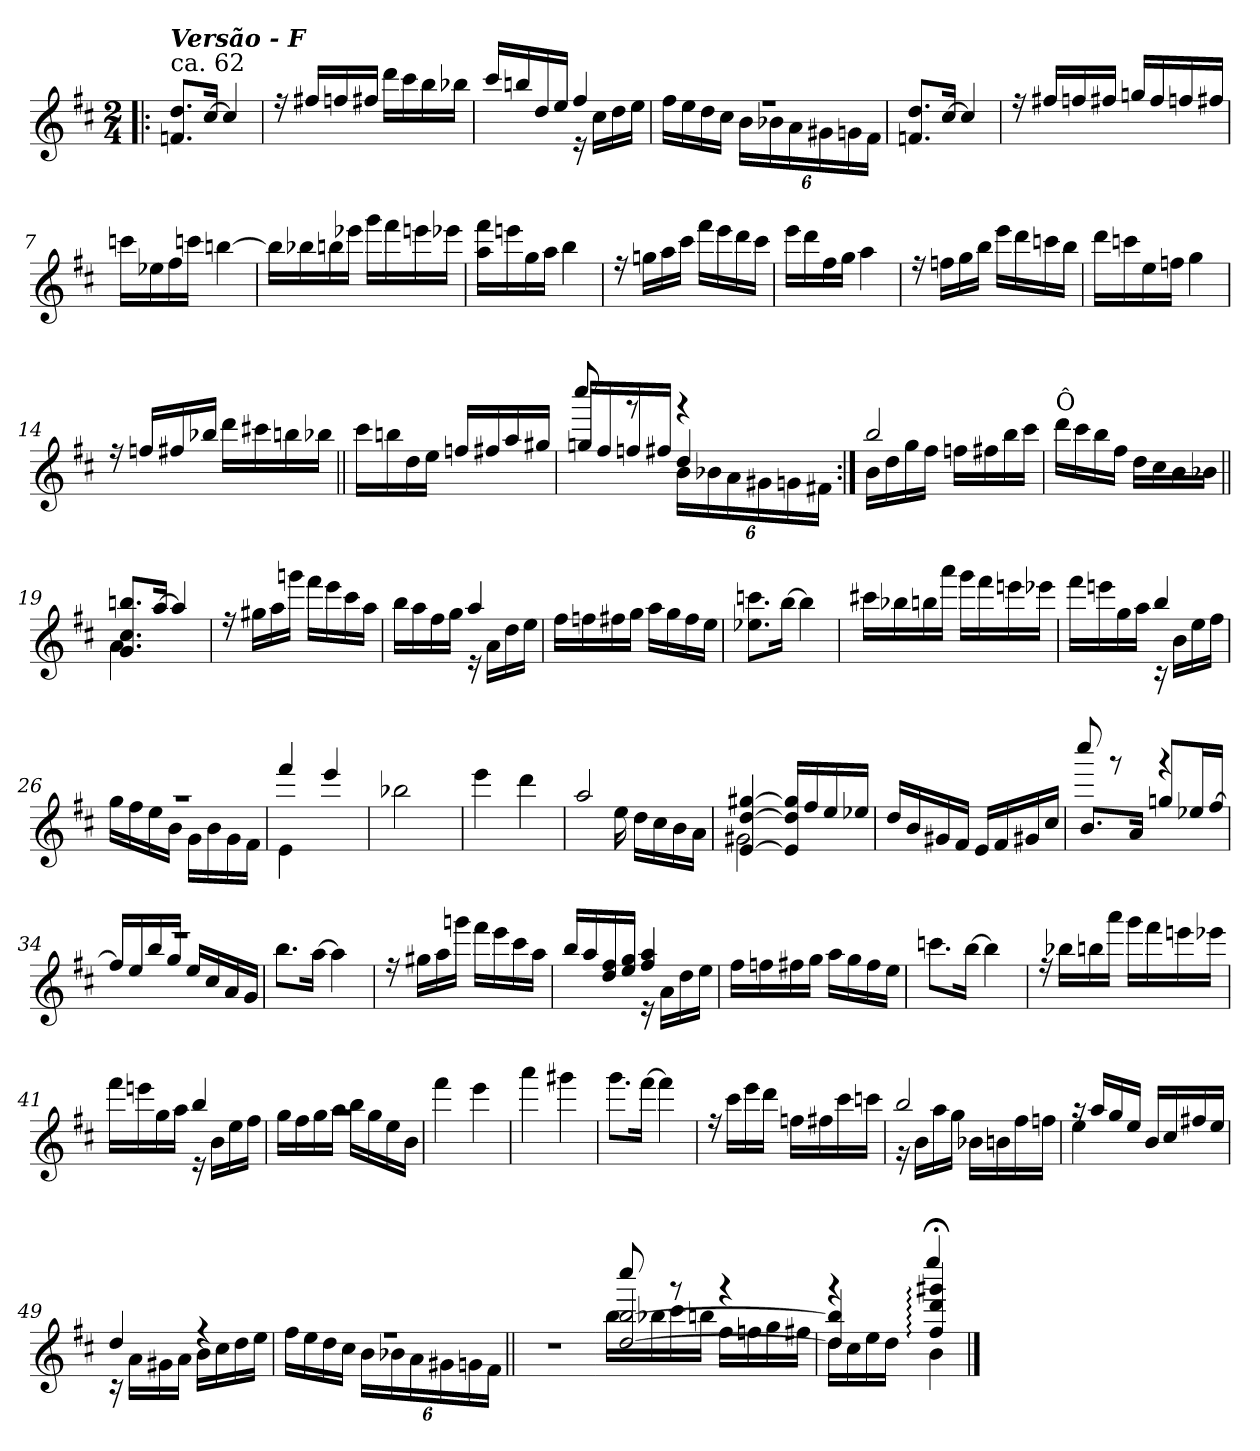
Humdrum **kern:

**kern
*part1
*staff1
*clefG2
*ITrd4c7
*k[f#]
*G:
*M2/4
=1!|:
*^
!LO:TX:a:t=ca. 62	!
!LO:TX:a:Bi:t=Versão - F	!
8.B-X/ 8.g/L	2ryy
[>16f#/Jk	.
4f#/]	.
=2	=2
16ree	2ryy
16bn/LL	.
16b-X/	.
16bn/JJ	.
16gg\LL	.
16ff#\	.
16ee\	.
16ee-X\JJ	.
=3	=3
*	*^
16ff#/LL	4ryy	2ryy
16een/	.	.
16g/	.	.
16a/JJ	.	.
4b/	16rd	.
.	16f#!\LL	.
.	16g!\	.
.	16a!\JJ	.
=4	=4	=4
2rff	16b!\LL	2ryy
.	16a!\	.
.	16g!\	.
.	16f#!\JJ	.
.	24e!\LL	.
.	24e-X!\	.
.	24d!\	.
.	24c#X!\	.
.	24cn!\	.
.	24B!\JJ	.
*	*v	*v
!!LO:LB:g=z
=5	=5
8.B-X/ 8.g/L	2ryy
[>16f#/Jk	.
4f#/]	.
=6	=6
16ree	2ryy
16bn/LL	.
16b-X/	.
16bn/JJ	.
16ccn/LL	.
16b/	.
16b-X/	.
16bn/JJ	.
=7	=7
16ffn\LL	2ryy
16a-X\	.
16b\	.
16ffn\JJ	.
[<4een\	.
=8	=8
16ee\LL]	2ryy
16ee-X\	.
16een\	.
16aa-X\JJ	.
16ccc\LL	.
16bb\	.
16aan\	.
16aa-X\JJ	.
!!LO:LB:g=z	!!
=9	=9
16dd\ 16bb\LL	4ryy
16aan\	.
16cc\	.
16dd\JJ	.
4ee\	4ryy
=10	=10
16ree	2ryy
16ccn\LL	.
16dd\	.
16ff#\JJ	.
16bb\LL	.
16aa\	.
16gg\	.
16ff#\JJ	.
=11	=11
16aa\LL	2ryy
16gg\	.
16b\	.
16cc\JJ	.
4dd\	.
=12	=12
16ree	2ryy
16b-X\LL	.
16cc\	.
16ee\JJ	.
16aa\LL	.
16gg\	.
16ffn\	.
16ee\JJ	.
=13	=13
16gg\LL	2ryy
16ffn\	.
16a\	.
16b-X\JJ	.
4cc\	.
!!LO:LB:g=z	!!
=14	=14
16ree	4ryy
16b-X/LL	.
16bn/	.
16ee-X/JJ	.
16gg\LL	4ryy
16ff#X\	.
16een\	.
16ee-X\JJ	.
=15||	=15||
16ff#\LL	2ryy
16een\	.
16g\	.
16a\JJ	.
16b-X/LL	.
16bn/	.
16dd/	.
16cc#X/JJ	.
=16	=16
*^	*^
16ccn/LL	4ryy	8ryy	8fff#!/
16b/	.	.	.
16b-X/	.	8ryy	8rfff
16bn/JJ	.	.	.
4g/	24e!\LL	4ryy	4rggg
.	24e-X!\	.	.
.	24d!\	.	.
.	24c#X!\	.	.
.	24cn!\	.	.
.	24Bn!\JJ	.	.
*	*	*v	*v
!!LO:LB:g=z
=17:|!	=17:|!	=17:|!
2ee/	16e!\LL	2ryy
.	16g!\	.
.	16cc!\	.
.	16b!\JJ	.
.	16b-X!\LL	.
.	16bn!\	.
.	16ee!\	.
.	16ff#!\JJ	.
*	*v	*v
=18	=18
!LO:TX:a:t=Ô	!
16gg!\LL	2ryy
16ff#!\	.
16ee!\	.
16b!\JJ	.
16g!\LL	.
16f#!\	.
16e!\	.
16e-X!\JJ	.
=19||	=19||
*	*^
8.c/ 8.f#/ 8.een/L	4d!\	2ryy
[>16dd/Jk	.	.
4dd/]	4ryy	.
*	*v	*v
=20	=20
16ree	2ryy
16cc#X\LL	.
16dd\	.
16cccn\JJ	.
16bb\LL	.
16aa\	.
16ff#\	.
16dd\JJ	.
!!LO:LB:g=z	!!
=21	=21
*	*^
16ee\LL	4ryy	2ryy
16dd\	.	.
16b\	.	.
16cc\JJ	.	.
4dd/	16re	.
.	16d!\LL	.
.	16g!\	.
.	16a!\JJ	.
*	*v	*v
=22	=22
16b!\LL	2ryy
16b-X!\	.
16bn!\	.
16cc!\JJ	.
16dd!\LL	.
16cc!\	.
16b!\	.
16a!\JJ	.
=23	=23
8.a-X\ 8.ffn\L	2ryy
[<16ee\Jk	.
4ee\]	.
=24	=24
16ff#X\LL	2ryy
16ee-X\	.
16een\	.
16ddd\JJ	.
16ccc\LL	.
16bb\	.
16aan\	.
16aa-X\JJ	.
!!LO:LB:g=z	!!
=25	=25
*	*^
16bb\LL	4ryy	2ryy
16aan\	.	.
16cc\	.	.
16dd\JJ	.	.
4ee/	16rc	.
.	16e!\LL	.
.	16a!\	.
.	16b!\JJ	.
=26	=26	=26
2raa	16cc!\LL	2ryy
.	16b!\	.
.	16a!\	.
.	16e!\JJ	.
.	16c!\LL	.
.	16e!\	.
.	16c!\	.
.	16B!\JJ	.
=27	=27	=27
4bb/	4A!\	2ryy
4aa/	4ryy	.
*	*v	*v
=28	=28
2ee-X\	2ryy
=29	=29
4aa\	2ryy
4gg\	.
!!LO:LB:g=z	!!
=30	=30
*	*^
2dd/	8.ryy	2ryy
.	16a!\	.
.	16g!\LL	.
.	16f#!\	.
.	16e!\	.
.	16d!\JJ	.
=31	=31	=31
[>4A/ [>4g/ [>4cc#X/	2c#X!\	2ryy
16A/] 16g/] 16cc#/]LL	.	.
16b/	.	.
16a/	.	.
16a-X/JJ	.	.
*	*v	*v
=32	=32
16g/LL	2ryy
16e/	.
16c#X/	.
16B/JJ	.
16A/LL	.
16B/	.
16c#X/	.
16f#/JJ	.
=33	=33
*	*^
8.e/L	8ryy	8fff#!/
.	8ryy	8rfff
16d/Jk	.	.
8ccn/L	4ryy	4rfff
16a-X/L	.	.
[>16b/JJ	.	.
!!LO:PB:g=z	!!	!!
=34	=34	=34
16b/LL]	2ryy	2rfff
16a/	.	.
16ee/	.	.
16cc/JJ	.	.
16a/LL	.	.
16f#/	.	.
16d/	.	.
16c/JJ	.	.
*	*v	*v
=35	=35
8.ee\L	2ryy
[<16dd\Jk	.
4dd\]	.
=36	=36
16ree	2ryy
16cc#X\LL	.
16dd\	.
16cccn\JJ	.
16bb\LL	.
16aa\	.
16ff#\	.
16dd\JJ	.
=37	=37
*	*^
16ee/LL	4ryy	2ryy
16dd/	.	.
16g/ 16b/	.	.
16a/ 16cc/JJ	.	.
4b/ 4dd/	16re	.
.	16d!\LL	.
.	16g!\	.
.	16a!\JJ	.
*	*v	*v
!!LO:LB:g=z
=38	=38
16b!\LL	2ryy
16b-X!\	.
16bn!\	.
16cc!\JJ	.
16dd!\LL	.
16cc!\	.
16b!\	.
16a!\JJ	.
=39	=39
8.ffn\L	2ryy
[<16ee\Jk	.
4ee\]	.
=40	=40
16ree	2ryy
16ee-X\LL	.
16een\	.
16ddd\JJ	.
16ccc\LL	.
16bb\	.
16aan\	.
16aa-X\JJ	.
=41	=41
*	*^
16bb\LL	4ryy	2ryy
16aan\	.	.
16cc\	.	.
16dd\JJ	.	.
4ee/	16re	.
.	16e!\LL	.
.	16a!\	.
.	16b!\JJ	.
=42	=42	=42
2raa	16cc!\LL	2ryy
.	16b!\	.
.	16cc!\	.
.	16dd!\JJ	.
.	16ee!\LL	.
.	16cc!\	.
.	16a!\	.
.	16e!\JJ	.
*	*v	*v
!!LO:LB:g=z
=43	=43
4bb\	2ryy
4aa\	.
=44	=44
4ddd\	2ryy
4ccc#X\	.
=45	=45
8.ccc\L	2ryy
[<16bb\Jk	.
4bb\]	.
=46	=46
16ree	2ryy
16ff#\LL	.
16aa\	.
16gg\JJ	.
16b-X\LL	.
16bn\	.
16ff#\	.
16ffn\JJ	.
=47	=47
*	*^
2ee/	16rg	2ryy
.	16e!\LL	.
.	16dd!\	.
.	16cc!\JJ	.
.	16e-X!\LL	.
.	16en!\	.
.	16b!\	.
.	16b-X!\JJ	.
!!LO:LB:g=z	!!	!!
=48	=48	=48
16raa	4a!\	2ryy
16dd/LL	.	.
16cc/	.	.
16a/JJ	.	.
16e/LL	4ryy	.
16f#/	.	.
16bn/	.	.
16a/JJ	.	.
=49	=49	=49
4g/	16rB	2ryy
.	16d!\LL	.
.	16c#X!\	.
.	16d!\JJ	.
4rff	16e!\LL	.
.	16f#!\	.
.	16g!\	.
.	16a!\JJ	.
=50	=50	=50
2rff	16b!\LL	2ryy
.	16a!\	.
.	16g!\	.
.	16f#!\JJ	.
.	24e!\LL	.
.	24e-X!\	.
.	24d!\	.
.	24c#X!\	.
.	24cn!\	.
.	24B!\JJ	.
*v	*v	*v
=50X501||
2r
!!LO:LB:g=z
=51-
*^
*	*^
*	*	*^
[<2g/ [>2ee/	16ee!\LL	8ryy	8fff#!/
.	16ee-X!\	.	.
.	16ff#!\	8ryy	8rggg
.	16een!\JJ	.	.
.	16b!\LL	4ryy	4rggg
.	16b-X!\	.	.
.	16cc!\	.	.
.	16bn!\JJ	.	.
=52	=52	=52	=52
4g/] 4ee/]	16g!\LL	4ryy	4rggg
.	16f#!\	.	.
.	16a!\	.	.
.	16g!\JJ	.	.
4b/;<: 4gg/;<: 4ccc#X/;<:	4e!\	4ryy	4aaa!/
*v	*v	*v	*v
==
*-
